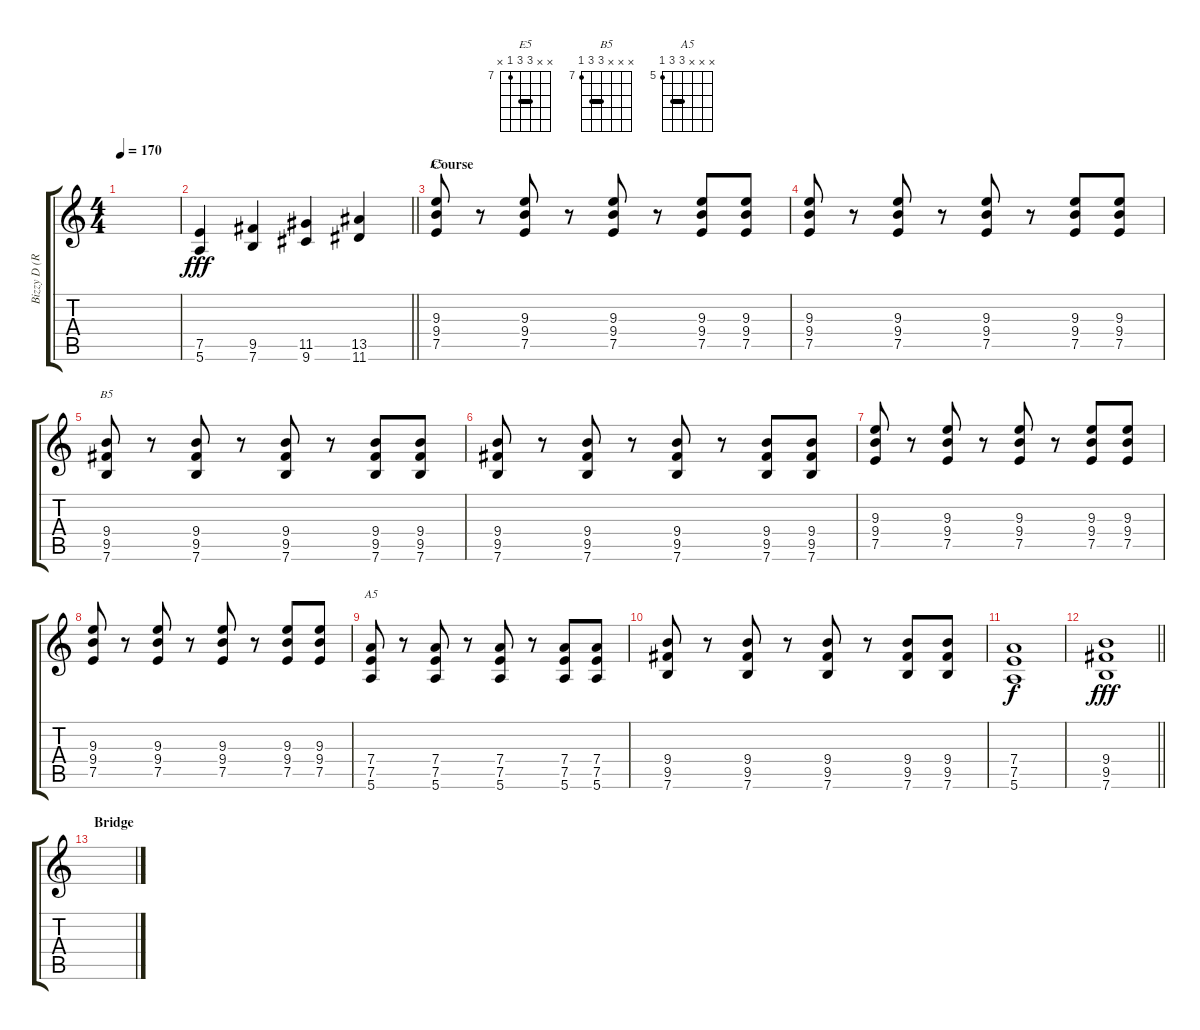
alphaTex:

\track ("Bizzy D (Rhythm Guitar)" "Bizzy D (R") {instrument overdrivenguitar}
\staff {score tabs}
\tuning (E4 B3 G3 D3 A2 E2) {hide}
\chord ("E5" x x 9 9 7 x) {firstfret 7 barre 9}
\chord ("B5" x x x 9 9 7) {firstfret 7 barre 9}
\chord ("A5" x x x 7 7 5) {firstfret 5 barre 7}
\ts (4 4)
\tempo 170
\clef g2
\ks c
|
\barLineRight lightlight
(7.5 5.6).4{dy fff} (9.5 7.6).4 (11.5 9.6).4 (13.5 11.6).4 |
\section ("" "Course")
(9.3 9.4 7.5).8{ch "E5"} r.8 (9.3 9.4 7.5).8 r.8 (9.3 9.4 7.5).8 r.8 (9.3 9.4 7.5).8 (9.3 9.4 7.5).8 |
(9.3 9.4 7.5).8 r.8 (9.3 9.4 7.5).8 r.8 (9.3 9.4 7.5).8 r.8 (9.3 9.4 7.5).8 (9.3 9.4 7.5).8 |
(9.4 9.5 7.6).8{ch "B5"} r.8 (9.4 9.5 7.6).8 r.8 (9.4 9.5 7.6).8 r.8 (9.4 9.5 7.6).8 (9.4 9.5 7.6).8 |
(9.4 9.5 7.6).8 r.8 (9.4 9.5 7.6).8 r.8 (9.4 9.5 7.6).8 r.8 (9.4 9.5 7.6).8 (9.4 9.5 7.6).8 |
(9.3 9.4 7.5).8 r.8 (9.3 9.4 7.5).8 r.8 (9.3 9.4 7.5).8 r.8 (9.3 9.4 7.5).8 (9.3 9.4 7.5).8 |
(9.3 9.4 7.5).8 r.8 (9.3 9.4 7.5).8 r.8 (9.3 9.4 7.5).8 r.8 (9.3 9.4 7.5).8 (9.3 9.4 7.5).8 |
(7.4 7.5 5.6).8{ch "A5"} r.8 (7.4 7.5 5.6).8 r.8 (7.4 7.5 5.6).8 r.8 (7.4 7.5 5.6).8 (7.4 7.5 5.6).8 |
(9.4 9.5 7.6).8 r.8 (9.4 9.5 7.6).8 r.8 (9.4 9.5 7.6).8 r.8 (9.4 9.5 7.6).8 (9.4 9.5 7.6).8 |
(7.4 7.5 5.6).1{dy f} |
\barLineRight lightlight
(9.4 9.5 7.6).1{dy fff} |
\section ("" "Bridge")
